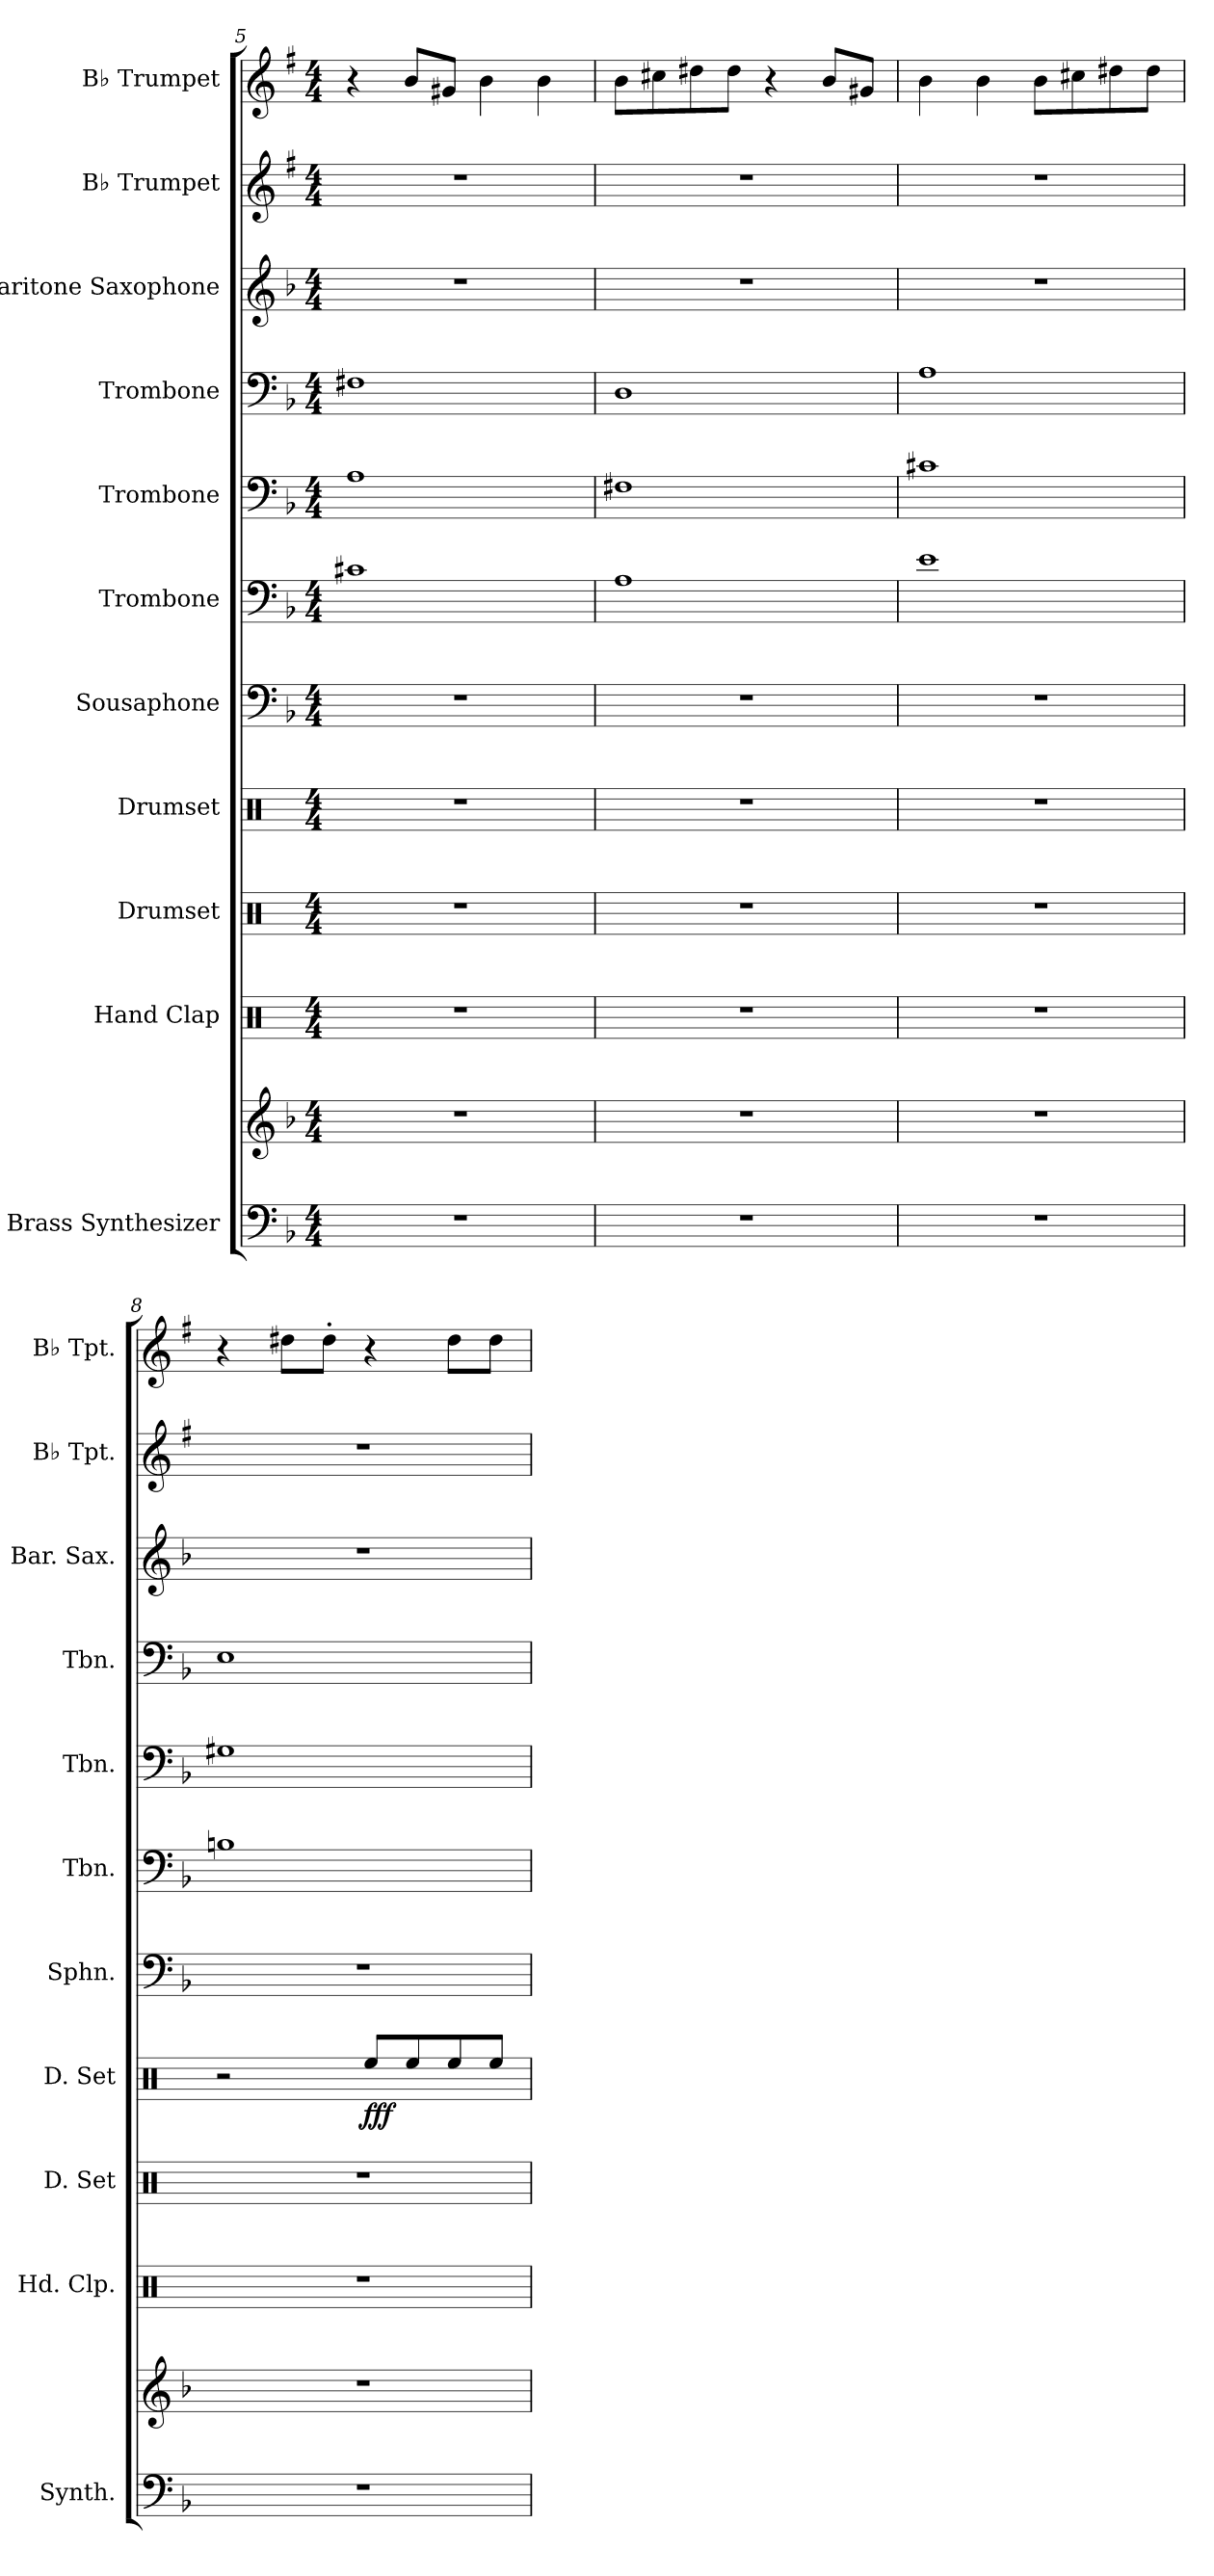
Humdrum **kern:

**kern	**kern	**kern	**kern	**kern	**dynam	**kern	**kern	**kern	**kern	**kern	**kern	**kern
*part11	*part11	*part10	*part9	*part8	*part8	*part7	*part6	*part5	*part4	*part3	*part2	*part1
*staff12	*staff11	*staff10	*staff9	*staff8	*staff8	*staff7	*staff6	*staff5	*staff4	*staff3	*staff2	*staff1
*I"Brass Synthesizer	*	*I"Hand Clap	*I"Drumset	*I"Drumset	*	*I"Sousaphone	*I"Trombone	*I"Trombone	*I"Trombone	*I"Baritone Saxophone	*I"B♭ Trumpet	*I"B♭ Trumpet
*I'Synth.	*	*I'Hd. Clp.	*I'D. Set	*I'D. Set	*	*I'Sphn.	*I'Tbn.	*I'Tbn.	*I'Tbn.	*I'Bar. Sax.	*I'B♭ Tpt.	*I'B♭ Tpt.
!!LO:PB:g=z
*clefF4	*clefG2	*clefX	*clefX	*clefX	*	*clefF4	*clefF4	*clefF4	*clefF4	*clefG2	*clefG2	*clefG2
*	*	*	*	*	*	*	*	*	*	*ITrd12c21	*ITrd1c2	*ITrd1c2
*k[b-]	*k[b-]	*k[]	*k[]	*k[]	*	*k[b-]	*k[b-]	*k[b-]	*k[b-]	*k[b-]	*k[b-]	*k[b-]
*M4/4	*M4/4	*M4/4	*M4/4	*M4/4	*	*M4/4	*M4/4	*M4/4	*M4/4	*M4/4	*M4/4	*M4/4
=5	=5	=5	=5	=5	=5	=5	=5	=5	=5	=5	=5	=5
1r	1r	1r	1r	1r	.	1r	1c#X	1A	1F#X	1r	1r	4r
.	.	.	.	.	.	.	.	.	.	.	.	8a/L
.	.	.	.	.	.	.	.	.	.	.	.	8f#X/J
.	.	.	.	.	.	.	.	.	.	.	.	4a\
.	.	.	.	.	.	.	.	.	.	.	.	4a\
=6	=6	=6	=6	=6	=6	=6	=6	=6	=6	=6	=6	=6
1r	1r	1r	1r	1r	.	1r	1A	1F#X	1D	1r	1r	8a\L
.	.	.	.	.	.	.	.	.	.	.	.	8bn\
.	.	.	.	.	.	.	.	.	.	.	.	8cc#X\
.	.	.	.	.	.	.	.	.	.	.	.	8cc#\J
.	.	.	.	.	.	.	.	.	.	.	.	4r
.	.	.	.	.	.	.	.	.	.	.	.	8a/L
.	.	.	.	.	.	.	.	.	.	.	.	8f#X/J
=7	=7	=7	=7	=7	=7	=7	=7	=7	=7	=7	=7	=7
1r	1r	1r	1r	1r	.	1r	1e	1c#X	1A	1r	1r	4a\
.	.	.	.	.	.	.	.	.	.	.	.	4a\
.	.	.	.	.	.	.	.	.	.	.	.	8a\L
.	.	.	.	.	.	.	.	.	.	.	.	8bn\
.	.	.	.	.	.	.	.	.	.	.	.	8cc#X\
.	.	.	.	.	.	.	.	.	.	.	.	8cc#\J
=8	=8	=8	=8	=8	=8	=8	=8	=8	=8	=8	=8	=8
1r	1r	1r	1r	2r	.	1r	1Bn	1G#X	1E	1r	1r	4r
.	.	.	.	.	.	.	.	.	.	.	.	8cc#X\L
.	.	.	.	.	.	.	.	.	.	.	.	8cc#'\J
!	!	!	!	!	!LO:DY:b	!	!	!	!	!	!	!
.	.	.	.	8Ree/L	fff	.	.	.	.	.	.	4r
.	.	.	.	8Ree/	.	.	.	.	.	.	.	.
.	.	.	.	8Ree/	.	.	.	.	.	.	.	8cc#\L
.	.	.	.	8Ree/J	.	.	.	.	.	.	.	8cc#\J
=	=	=	=	=	=	=	=	=	=	=	=	=
*-	*-	*-	*-	*-	*-	*-	*-	*-	*-	*-	*-	*-
